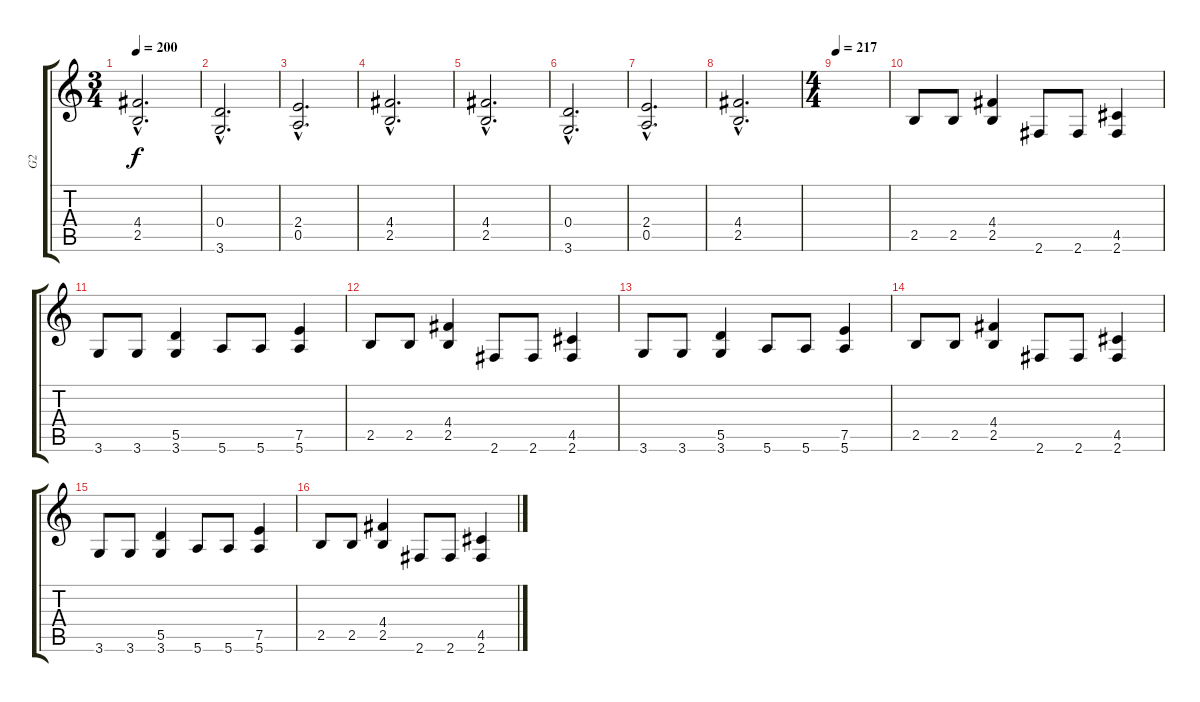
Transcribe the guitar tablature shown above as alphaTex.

\track ("G2" "G2") {instrument distortionguitar}
\staff {score tabs}
\tuning (E4 B3 G3 D3 A2 E2) {hide}
\ts (3 4)
\tempo 200
\clef g2
\ks c
(4.4{hac} 2.5{hac}).2{d dy f} |
(0.4{hac} 3.6{hac}).2{d} |
(2.4{hac} 0.5{hac}).2{d} |
(4.4{hac} 2.5{hac}).2{d} |
(4.4{hac} 2.5{hac}).2{d} |
(0.4{hac} 3.6{hac}).2{d} |
(2.4{hac} 0.5{hac}).2{d} |
(4.4{hac} 2.5{hac}).2{d} |
\ts (4 4)
\tempo 217
|
2.5.8 2.5.8 (4.4 2.5).4 2.6.8 2.6.8 (4.5 2.6).4 |
3.6.8 3.6.8 (5.5 3.6).4 5.6.8 5.6.8 (7.5 5.6).4 |
2.5.8 2.5.8 (4.4 2.5).4 2.6.8 2.6.8 (4.5 2.6).4 |
3.6.8 3.6.8 (5.5 3.6).4 5.6.8 5.6.8 (7.5 5.6).4 |
2.5.8 2.5.8 (4.4 2.5).4 2.6.8 2.6.8 (4.5 2.6).4 |
3.6.8 3.6.8 (5.5 3.6).4 5.6.8 5.6.8 (7.5 5.6).4 |
2.5.8 2.5.8 (4.4 2.5).4 2.6.8 2.6.8 (4.5 2.6).4
